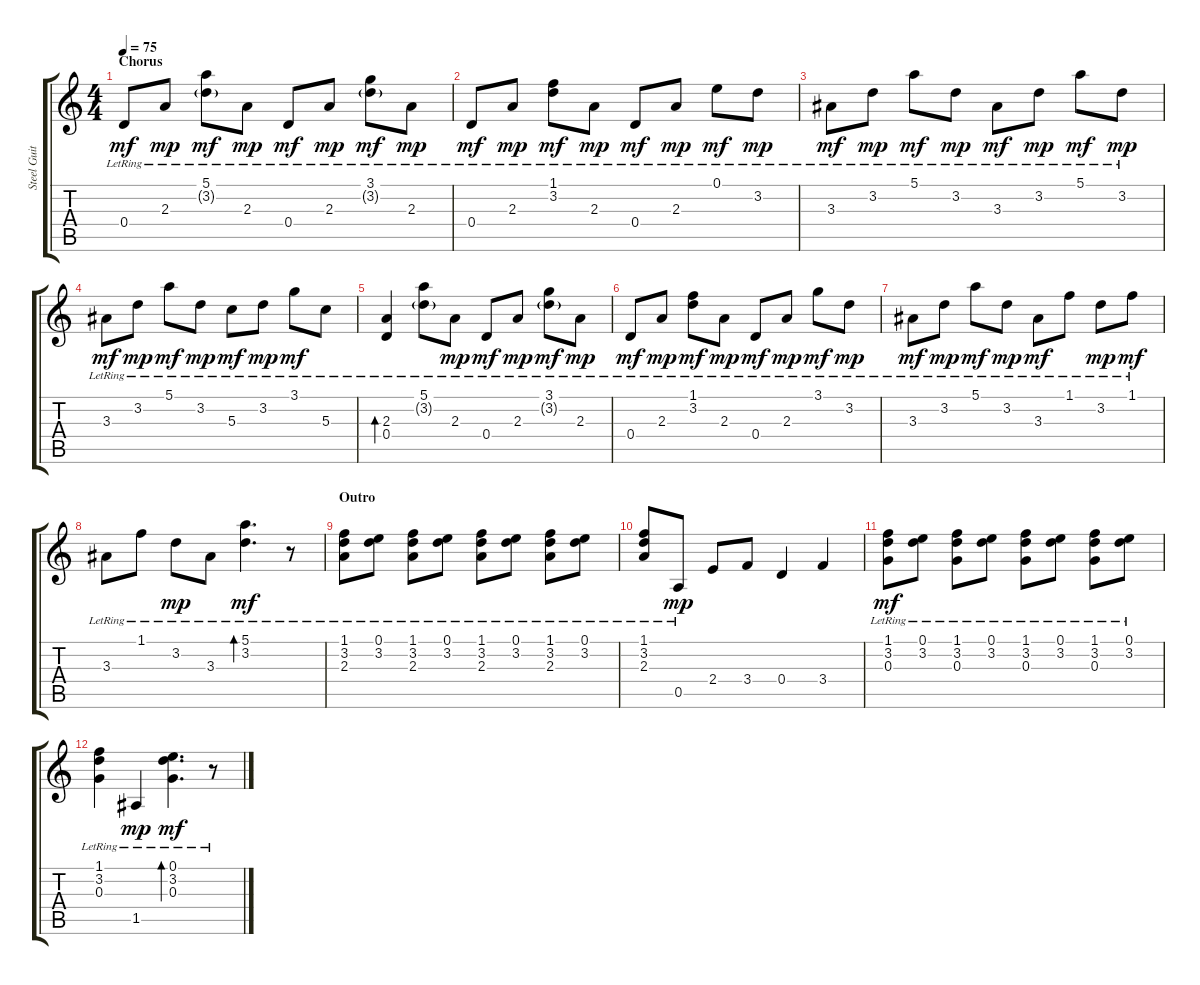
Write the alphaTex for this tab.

\track ("Steel Guitar" "Steel Guit") {instrument acousticguitarsteel}
\staff {score tabs}
\tuning (E4 B3 G3 D3 A2 E2) {hide}
\ts (4 4)
\section ("" "Chorus")
\tempo 75
\clef g2
\ks c
0.4{lr}.8{dy mf} 2.3{lr}.8{dy mp} (5.1{lr} 3.2{g lr}).8{dy mf} 2.3{lr}.8{dy mp} 0.4{lr}.8{dy mf} 2.3{lr}.8{dy mp} (3.1{lr} 3.2{g lr}).8{dy mf} 2.3{lr}.8{dy mp} |
0.4{lr}.8{dy mf} 2.3{lr}.8{dy mp} (1.1{lr} 3.2{lr}).8{dy mf} 2.3{lr}.8{dy mp} 0.4{lr}.8{dy mf} 2.3{lr}.8{dy mp} 0.1{lr}.8{dy mf} 3.2{lr}.8{dy mp} |
3.3{lr}.8{dy mf} 3.2{lr}.8{dy mp} 5.1{lr}.8{dy mf} 3.2{lr}.8{dy mp} 3.3{lr}.8{dy mf} 3.2{lr}.8{dy mp} 5.1{lr}.8{dy mf} 3.2{lr}.8{dy mp} |
3.3{lr}.8{dy mf} 3.2{lr}.8{dy mp} 5.1{lr}.8{dy mf} 3.2{lr}.8{dy mp} 5.3{lr}.8{dy mf} 3.2{lr}.8{dy mp} 3.1{lr}.8{dy mf} 5.3{lr}.8 |
(2.3{lr} 0.4{lr}).4{bd 120} (5.1{lr} 3.2{g lr}).8 2.3{lr}.8{dy mp} 0.4{lr}.8{dy mf} 2.3{lr}.8{dy mp} (3.1{lr} 3.2{g lr}).8{dy mf} 2.3{lr}.8{dy mp} |
0.4{lr}.8{dy mf} 2.3{lr}.8{dy mp} (1.1{lr} 3.2{lr}).8{dy mf} 2.3{lr}.8{dy mp} 0.4{lr}.8{dy mf} 2.3{lr}.8{dy mp} 3.1{lr}.8{dy mf} 3.2{lr}.8{dy mp} |
3.3{lr}.8{dy mf} 3.2{lr}.8{dy mp} 5.1{lr}.8{dy mf} 3.2{lr}.8{dy mp} 3.3{lr}.8{dy mf} 1.1{lr}.8 3.2{lr}.8{dy mp} 1.1{lr}.8{dy mf} |
3.3{lr}.8 1.1{lr}.8 3.2{lr}.8{dy mp} 3.3{lr}.8 (5.1 3.2{lr}).4{d bd 30 dy mf} r.8 |
\section ("" "Outro")
(1.1{lr} 3.2{lr} 2.3{lr}).8 (0.1{lr} 3.2{lr}).8 (1.1{lr} 3.2{lr} 2.3{lr}).8 (0.1{lr} 3.2{lr}).8 (1.1{lr} 3.2{lr} 2.3{lr}).8 (0.1{lr} 3.2{lr}).8 (1.1{lr} 3.2{lr} 2.3{lr}).8 (0.1{lr} 3.2{lr}).8 |
(1.1{lr} 3.2{lr} 2.3{lr}).8 0.5{lr}.8{dy mp} 2.4.8 3.4.8 0.4.4 3.4.4 |
(1.1{lr} 3.2{lr} 0.3{lr}).8{dy mf} (0.1{lr} 3.2{lr}).8 (1.1{lr} 3.2{lr} 0.3{lr}).8 (0.1{lr} 3.2{lr}).8 (1.1{lr} 3.2{lr} 0.3{lr}).8 (0.1{lr} 3.2{lr}).8 (1.1{lr} 3.2{lr} 0.3{lr}).8 (0.1{lr} 3.2{lr}).8 |
(1.1{lr} 3.2{lr} 0.3{lr}).4 1.5{lr}.4{dy mp} (0.1{lr} 3.2 0.3).4{d bd 120 dy mf} r.8
